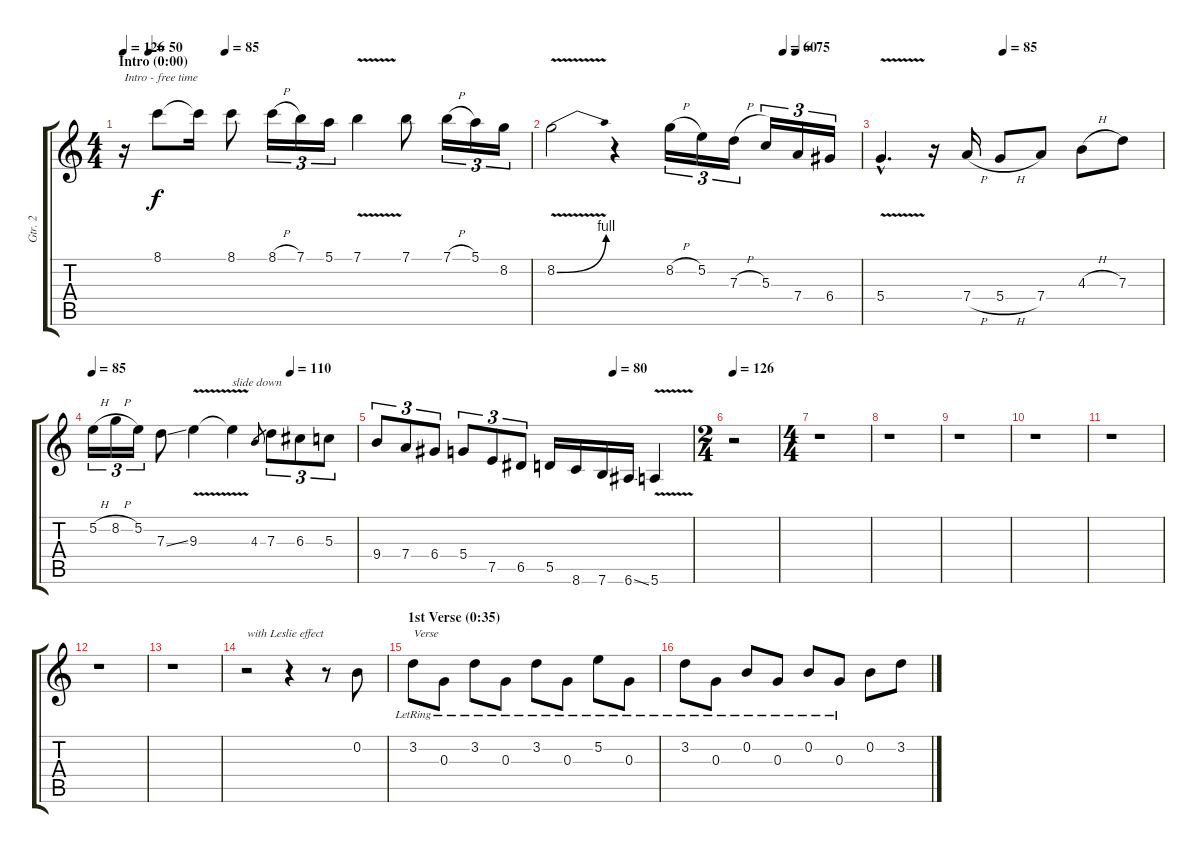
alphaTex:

\track ("Gtr. 2" "Gtr. 2") {instrument electricguitarclean}
\staff {score tabs}
\tuning (E4 B3 G3 D3 A2 E2) {hide}
\ts (4 4)
\section ("" "Intro (0:00)")
\tempo 126
\tempo 1
\tempo (50 0.0625)
\tempo (85 0.25)
\tempo 126
\clef g2
\ks c
r.16{txt "Intro - free time" dy f instrument electricguitarclean} 8.1.8 8.1{t}.16 8.1.8 8.1{h}.16{tu (3 2)} 7.1.16{tu (3 2)} 5.1.16{tu (3 2)} 7.1{v}.4 7.1.8 7.1{h}.16{tu (3 2)} 5.1.16{tu (3 2)} 8.2.16{tu (3 2)} |
\tempo (60 0.75)
\tempo (75 0.7916666666666666)
8.2{be (bend 0 0 60 4) v}.2 r.4 8.2{h}.16{tu (3 2)} 5.2.16{tu (3 2)} 7.3{h}.16{tu (3 2)} 5.3.16{tu (3 2)} 7.4.16{tu (3 2)} 6.4.16{tu (3 2)} |
\tempo (85 0.4375)
5.4{v hac}.4{d} r.16 7.4{h}.16 5.4{h}.8 7.4.8 4.3{h}.8 7.3.8 |
\tempo 85
\tempo (110 0.75)
5.2{h}.16{tu (3 2)} 8.2{h}.16{tu (3 2)} 5.2.16{tu (3 2)} 7.3{ss}.8 9.3{v}.4 9.3{t}.4{txt "slide down"} 4.3.8{gr} 7.3.8{tu (3 2)} 6.3.8{tu (3 2)} 5.3.8{tu (3 2)} |
\tempo (80 0.75)
9.4.8{tu (3 2)} 7.4.8{tu (3 2)} 6.4.8{tu (3 2)} 5.4.8{tu (3 2)} 7.5.8{tu (3 2)} 6.5.8{tu (3 2)} 5.5.16 8.6.16 7.6.16 6.6{ss}.16 5.6{v}.4 |
\ts (2 4)
\tempo 126
r.2 |
\ts (4 4)
r.1 |
r.1 |
r.1 |
r.1 |
r.1 |
r.1 |
r.1 |
r.2{txt "with Leslie effect"} r.4 r.8 0.2.8 |
\section ("" "1st Verse (0:35)")
3.2{lr}.8{txt "Verse"} 0.3{lr}.8 3.2{lr}.8 0.3{lr}.8 3.2{lr}.8 0.3{lr}.8 5.2{lr}.8 0.3{lr}.8 |
3.2{lr}.8 0.3{lr}.8 0.2{lr}.8 0.3{lr}.8 0.2{lr}.8 0.3{lr}.8 0.2.8 3.2.8
